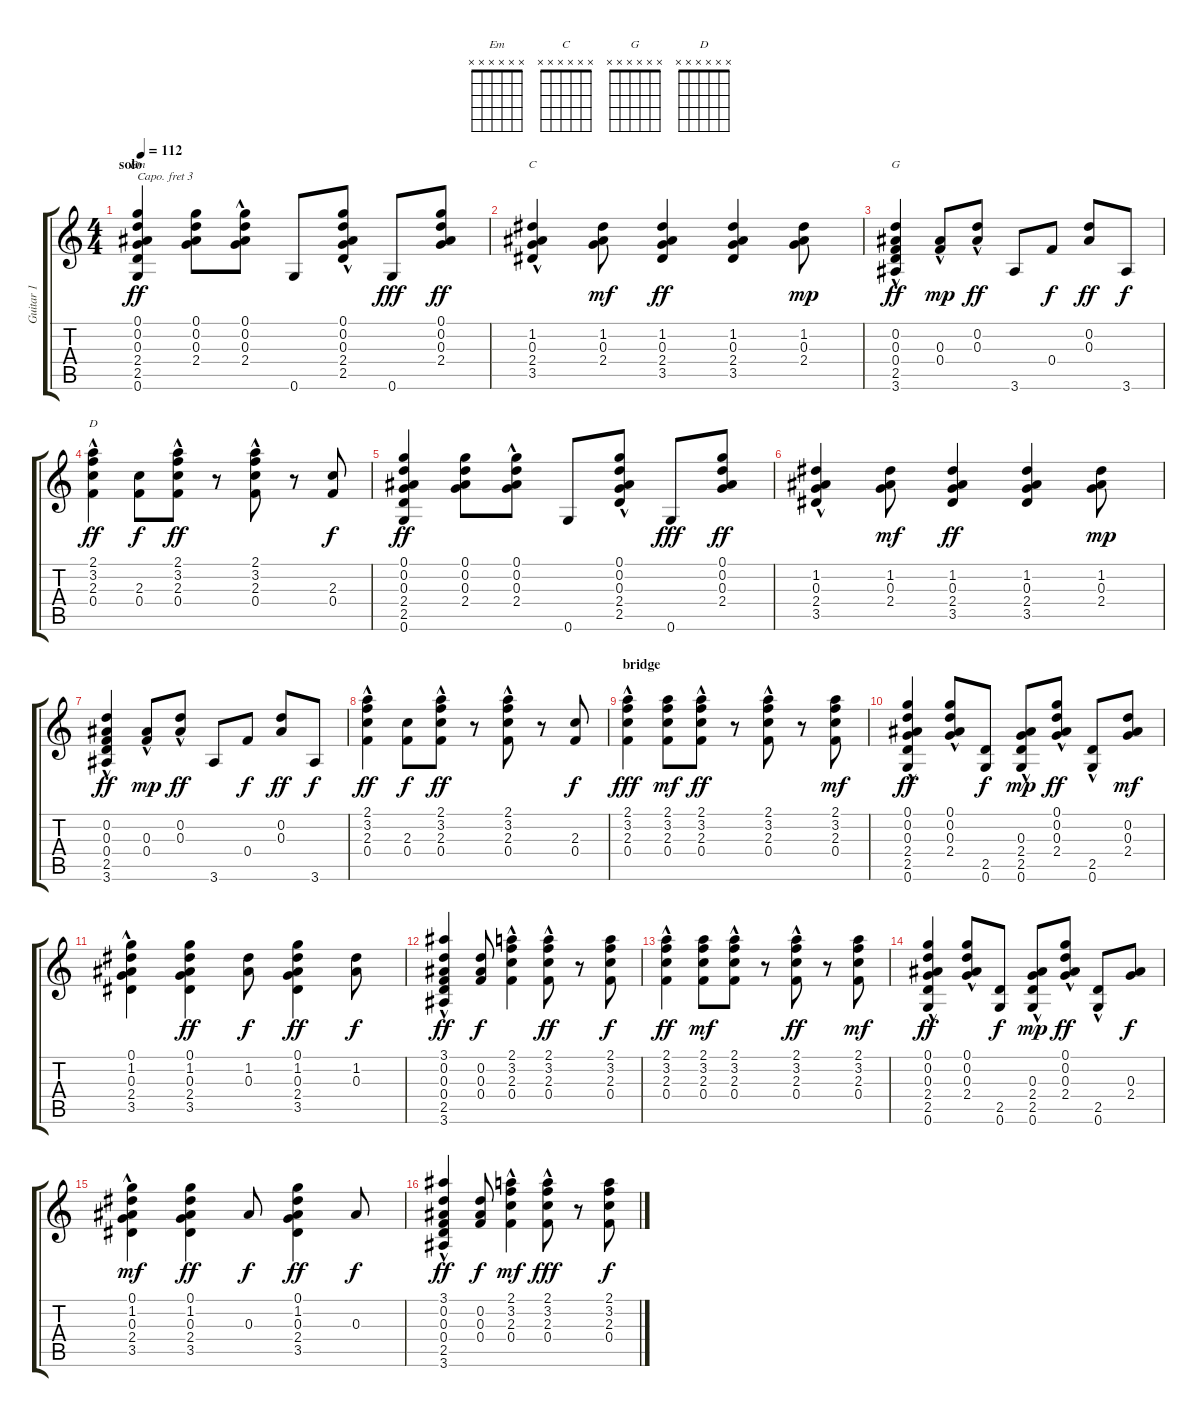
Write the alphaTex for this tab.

\track ("Guitar 1" "Guitar 1") {instrument acousticguitarsteel}
\staff {score tabs}
\capo 3
\tuning (E4 B3 G3 D3 A2 E2) {hide}
\chord ("Em" x x x x x x) {firstfret 0}
\chord ("C" x x x x x x) {firstfret 0}
\chord ("G" x x x x x x) {firstfret 0}
\chord ("D" x x x x x x) {firstfret 0}
\ts (4 4)
\section ("" "solo")
\tempo 112
\clef g2
\ks c
(0.1 0.2 0.3 2.4 2.5 0.6).4{ch "Em" dy ff} (0.1 0.2 0.3 2.4).8 (0.1 0.2{hac} 0.3{hac} 2.4{hac}).8 0.6.8 (0.1 0.2 0.3{hac} 2.4 2.5).8 0.6.8{dy fff} (0.1 0.2 0.3 2.4).8{dy ff} |
(1.2{hac} 0.3{hac} 2.4{hac} 3.5).4{ch "C"} (1.2 0.3 2.4).8{dy mf} (1.2 0.3 2.4 3.5).4{dy ff} (1.2 0.3 2.4 3.5).4 (1.2 0.3 2.4).8{dy mp} |
(0.2 0.3{hac} 0.4{hac} 2.5 3.6{hac}).4{ch "G" dy ff} (0.3{hac} 0.4).8{dy mp} (0.2 0.3{hac}).8{dy ff} 3.6.8 0.4.8{dy f} (0.2 0.3).8{dy ff} 3.6.8{dy f} |
(2.1 3.2 2.3{hac} 0.4).4{ch "D" dy ff} (2.3 0.4).8{dy f} (2.1 3.2{hac} 2.3{hac} 0.4{hac}).8{dy ff} r.8 (2.1 3.2 2.3 0.4{hac}).8 r.8 (2.3 0.4).8{dy f} |
(0.1 0.2 0.3 2.4 2.5 0.6).4{dy ff} (0.1 0.2 0.3 2.4).8 (0.1 0.2{hac} 0.3{hac} 2.4{hac}).8 0.6.8 (0.1 0.2 0.3{hac} 2.4 2.5).8 0.6.8{dy fff} (0.1 0.2 0.3 2.4).8{dy ff} |
(1.2{hac} 0.3{hac} 2.4{hac} 3.5).4 (1.2 0.3 2.4).8{dy mf} (1.2 0.3 2.4 3.5).4{dy ff} (1.2 0.3 2.4 3.5).4 (1.2 0.3 2.4).8{dy mp} |
(0.2 0.3{hac} 0.4{hac} 2.5 3.6{hac}).4{dy ff} (0.3{hac} 0.4).8{dy mp} (0.2 0.3{hac}).8{dy ff} 3.6.8 0.4.8{dy f} (0.2 0.3).8{dy ff} 3.6.8{dy f} |
(2.1 3.2 2.3{hac} 0.4).4{dy ff} (2.3 0.4).8{dy f} (2.1 3.2{hac} 2.3{hac} 0.4{hac}).8{dy ff} r.8 (2.1 3.2 2.3 0.4{hac}).8 r.8 (2.3 0.4).8{dy f} |
\section ("" "bridge")
(2.1 3.2{hac} 2.3{hac} 0.4).4{dy fff} (2.1 3.2 2.3 0.4).8{dy mf} (2.1 3.2{hac} 2.3{hac} 0.4{hac}).8{dy ff} r.8 (2.1 3.2 2.3{hac} 0.4).8 r.8 (2.1 3.2 2.3 0.4).8{dy mf} |
(0.1{hac} 0.2{hac} 0.3{hac} 2.4 2.5 0.6).4{dy ff} (0.1 0.2 0.3{hac} 2.4).8 (2.5 0.6).8{dy f} (0.3 2.4 2.5 0.6{hac}).8{dy mp} (0.1 0.2{hac} 0.3 2.4).8{dy ff} (2.5 0.6{hac}).8 (0.2 0.3 2.4).8{dy mf} |
(0.1{hac} 1.2{hac} 0.3{hac} 2.4 3.5).4 (0.1 1.2 0.3 2.4 3.5).4{dy ff} (1.2 0.3).8{dy f} (0.1 1.2 0.3 2.4 3.5).4{dy ff} (1.2 0.3).8{dy f} |
(3.1 0.2 0.3 0.4{hac} 2.5 3.6{hac}).4{dy ff} (0.2 0.3 0.4).8{dy f} (2.1 3.2{hac} 2.3{hac} 0.4{hac}).4 (2.1 3.2 2.3 0.4{hac}).8{dy ff} r.8 (2.1 3.2 2.3 0.4).8{dy f} |
(2.1 3.2{hac} 2.3{hac} 0.4).4{dy ff} (2.1 3.2 2.3 0.4).8{dy mf} (2.1 3.2{hac} 2.3{hac} 0.4{hac}).8 r.8 (2.1 3.2 2.3{hac} 0.4).8{dy ff} r.8 (2.1 3.2 2.3 0.4).8{dy mf} |
(0.1{hac} 0.2{hac} 0.3{hac} 2.4 2.5 0.6).4{dy ff} (0.1 0.2 0.3{hac} 2.4).8 (2.5 0.6).8{dy f} (0.3 2.4 2.5 0.6{hac}).8{dy mp} (0.1 0.2{hac} 0.3 2.4).8{dy ff} (2.5 0.6{hac}).8 (0.3 2.4).8{dy f} |
(0.1{hac} 1.2{hac} 0.3{hac} 2.4 3.5).4{dy mf} (0.1 1.2 0.3 2.4 3.5).4{dy ff} 0.3.8{dy f} (0.1 1.2 0.3 2.4 3.5).4{dy ff} 0.3.8{dy f} |
(3.1 0.2 0.3 0.4{hac} 2.5 3.6{hac}).4{dy ff} (0.2 0.3 0.4).8{dy f} (2.1 3.2{hac} 2.3{hac} 0.4{hac}).4{dy mf} (2.1 3.2 2.3 0.4{hac}).8{dy fff} r.8 (2.1 3.2 2.3 0.4).8{dy f}
